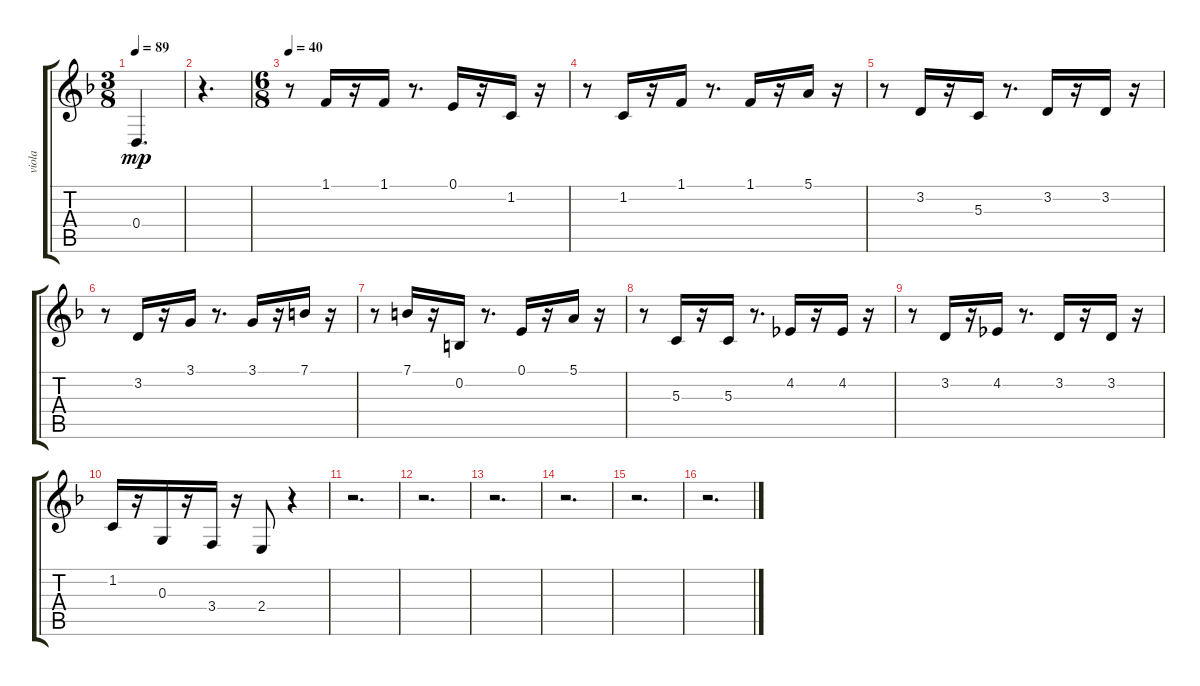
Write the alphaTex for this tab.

\track ("viola" "viola") {instrument stringensemble1}
\staff {score tabs}
\tuning (E4 B3 G3 D3 A2 E2) {hide}
\ts (3 8)
\tempo 89
\clef g2
\ks dminor
0.4.4{d dy mp} |
r.4{d} |
\ts (6 8)
\tempo 40
r.8 1.1.16 r.16 1.1.16 r.8{d} 0.1.16 r.16 1.2.16 r.16 |
r.8 1.2.16 r.16 1.1.16 r.8{d} 1.1.16 r.16 5.1.16 r.16 |
r.8 3.2.16 r.16 5.3.16 r.8{d} 3.2.16 r.16 3.2.16 r.16 |
r.8 3.2.16 r.16 3.1.16 r.8{d} 3.1.16 r.16 7.1.16 r.16 |
r.8 7.1.16 r.16 0.2.16 r.8{d} 0.1.16 r.16 5.1.16 r.16 |
r.8 5.3.16 r.16 5.3.16 r.8{d} 4.2.16 r.16 4.2.16 r.16 |
r.8 3.2.16 r.16 4.2.16 r.8{d} 3.2.16 r.16 3.2.16 r.16 |
1.2.16 r.16 0.3.16 r.16 3.4.16 r.16 2.4.8 r.4 |
r.2{d} |
r.2{d} |
r.2{d} |
r.2{d} |
r.2{d} |
r.2{d}
